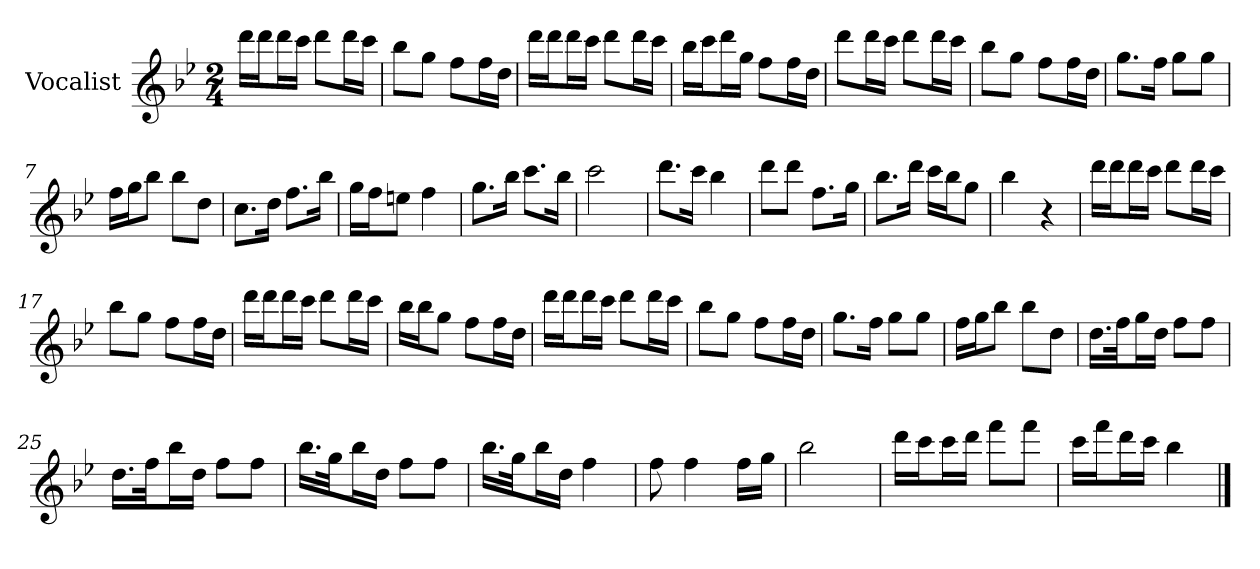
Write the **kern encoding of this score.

**kern
*part1
*staff1
*I"Vocalist
*k[b-e-]
*B-:
*M2/4
=
16dddLL
16dddJ
16dddL
16cccJJ
8dddL
16dddL
16cccJJ
=1
8bb-L
8ggJ
8ffL
16ffL
16ddJJ
=2
16dddLL
16dddJ
16dddL
16cccJJ
8dddL
16dddL
16cccJJ
=3
16bb-LL
16cccJ
16dddL
16ggJJ
8ffL
16ffL
16ddJJ
=4
8dddL
16dddL
16cccJJ
8dddL
16dddL
16cccJJ
=5
8bb-L
8ggJ
8ffL
16ffL
16ddJJ
=6
8.ggL
16ffJk
8ggL
8ggJ
=7
16ffLL
16ggJ
8bb-J
8bb-L
8ddJ
=8
8.ccL
16ddJk
8.ffL
16bb-Jk
=9
16ggLL
16ffJ
8eenJ
4ff
=10
8.ggL
16bb-Jk
8.cccL
16bb-Jk
=11
2ccc
=12
8.dddL
16cccJk
4bb-
=13
8dddL
8dddJ
8.ffL
16ggJk
=14
8.bb-L
16dddJk
16cccLL
16bb-J
8ggJ
=15
4bb-
4r
=16
16dddLL
16dddJ
16dddL
16cccJJ
8dddL
16dddL
16cccJJ
=17
8bb-L
8ggJ
8ffL
16ffL
16ddJJ
=18
16dddLL
16dddJ
16dddL
16cccJJ
8dddL
16dddL
16cccJJ
=19
16bb-LL
16bb-J
8ggJ
8ffL
16ffL
16ddJJ
=20
16dddLL
16dddJ
16dddL
16cccJJ
8dddL
16dddL
16cccJJ
=21
8bb-L
8ggJ
8ffL
16ffL
16ddJJ
=22
8.ggL
16ffJk
8ggL
8ggJ
=23
16ffLL
16ggJ
8bb-J
8bb-L
8ddJ
=24
16.ddLL
32ffJk
16ggL
16ddJJ
8ffL
8ffJ
=25
16.ddLL
32ffJk
16bb-L
16ddJJ
8ffL
8ffJ
=26
16.bb-LL
32ggJk
16bb-L
16ddJJ
8ffL
8ffJ
=27
16.bb-LL
32ggJk
16bb-L
16ddJJ
4ff
=28
8ff
4ff
16ffLL
16ggJJ
=29
2bb-
=30
16dddLL
16cccJ
16cccL
16dddJJ
8fffL
8fffJ
=31
16cccLL
16fffJ
16dddL
16cccJJ
4bb-
==
*-
